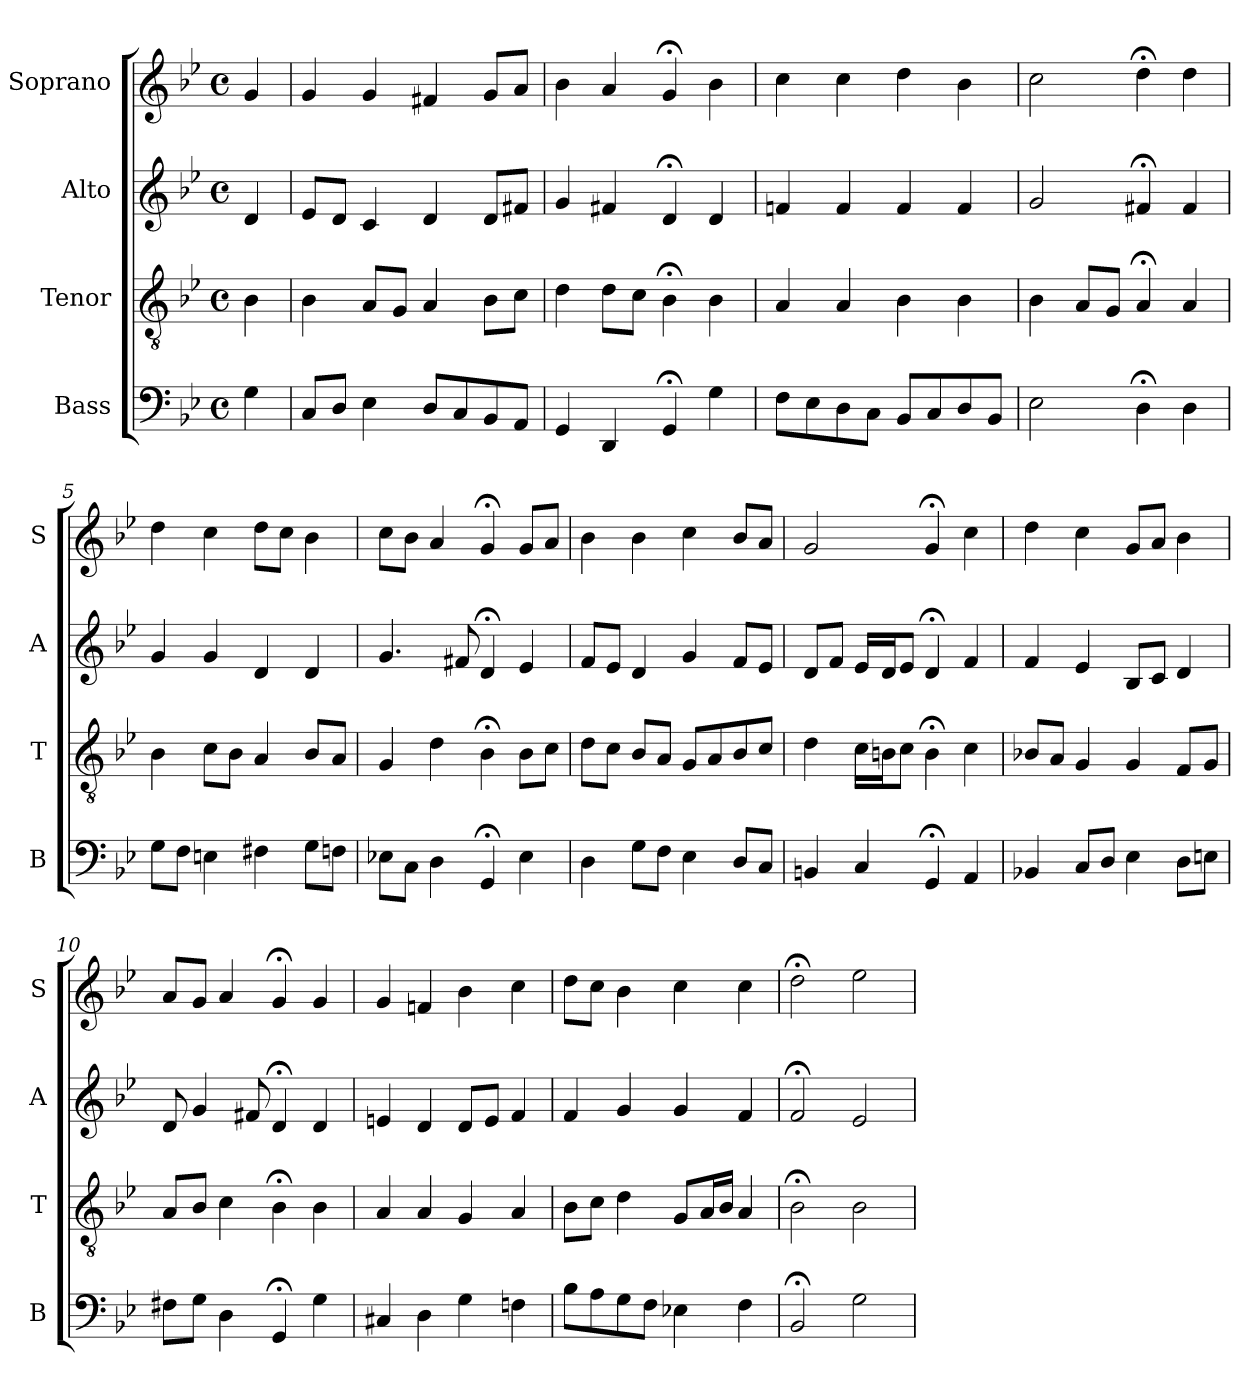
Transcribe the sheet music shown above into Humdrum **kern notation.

**kern	**kern	**kern	**kern
*part4	*part3	*part2	*part1
*staff4	*staff3	*staff2	*staff1
*I"Bass	*I"Tenor	*I"Alto	*I"Soprano
*I'B	*I'T	*I'A	*I'S
*clefF4	*clefGv2	*clefG2	*clefG2
*k[b-e-]	*k[b-e-]	*k[b-e-]	*k[b-e-]
*g:	*g:	*g:	*g:
*M4/4	*M4/4	*M4/4	*M4/4
*met(c)	*met(c)	*met(c)	*met(c)
*MM100	*MM100	*MM100	*MM100
=	=	=	=
4G	4B-	4d	4g
=1	=1	=1	=1
8CL	4B-	8e-L	4g
8DJ	.	8dJ	.
4E-	8AL	4c	4g
.	8GJ	.	.
8DL	4A	4d	4f#X
8C	.	.	.
8BB-	8B-L	8dL	8gL
8AAJ	8cJ	8f#XJ	8aJ
=2	=2	=2	=2
4GG	4d	4g	4b-
4DD	8dL	4f#X	4a
.	8cJ	.	.
4GG;<	4B-;<	4d;<	4g;<
4G	4B-	4d	4b-
=3	=3	=3	=3
8FL	4A	4fn	4cc
8E-	.	.	.
8D	4A	4f	4cc
8CJ	.	.	.
8BB-L	4B-	4f	4dd
8C	.	.	.
8D	4B-	4f	4b-
8BB-J	.	.	.
=4	=4	=4	=4
2E-	4B-	2g	2cc
.	8AL	.	.
.	8GJ	.	.
4D;<	4A;<	4f#X;<	4dd;<
4D	4A	4f#	4dd
=5	=5	=5	=5
8GL	4B-	4g	4dd
8FJ	.	.	.
4En	8cL	4g	4cc
.	8B-J	.	.
4F#X	4A	4d	8ddL
.	.	.	8ccJ
8GL	8B-L	4d	4b-
8FnJ	8AJ	.	.
=6	=6	=6	=6
8E-XL	4G	4.g	8ccL
8CJ	.	.	8b-J
4D	4d	.	4a
.	.	8f#X	.
4GG;<	4B-;<	4d;<	4g;<
4E-	8B-L	4e-	8gL
.	8cJ	.	8aJ
=7	=7	=7	=7
4D	8dL	8fL	4b-
.	8cJ	8e-J	.
8GL	8B-L	4d	4b-
8FJ	8AJ	.	.
4E-	8GL	4g	4cc
.	8A	.	.
8DL	8B-	8fL	8b-L
8CJ	8cJ	8e-J	8aJ
=8	=8	=8	=8
4BBn	4d	8dL	2g
.	.	8fJ	.
4C	16cLL	16e-LL	.
.	16BnJ	16dJ	.
.	8cJ	8e-J	.
4GG;<	4B;<	4d;<	4g;<
4AA	4c	4f	4cc
=9	=9	=9	=9
4BB-X	8B-XL	4f	4dd
.	8AJ	.	.
8CL	4G	4e-	4cc
8DJ	.	.	.
4E-	4G	8B-L	8gL
.	.	8cJ	8aJ
8DL	8FL	4d	4b-
8EnJ	8GJ	.	.
=10	=10	=10	=10
8F#XL	8AL	8d	8aL
8GJ	8B-J	4g	8gJ
4D	4c	.	4a
.	.	8f#X	.
4GG;<	4B-;<	4d;<	4g;<
4G	4B-	4d	4g
=11	=11	=11	=11
4C#X	4A	4en	4g
4D	4A	4d	4fn
4G	4G	8dL	4b-
.	.	8eJ	.
4Fn	4A	4f	4cc
=12	=12	=12	=12
8B-L	8B-L	4f	8ddL
8A	8cJ	.	8ccJ
8G	4d	4g	4b-
8FJ	.	.	.
4E-X	8GL	4g	4cc
.	16AL	.	.
.	16B-JJ	.	.
4F	4A	4f	4cc
=13	=13	=13	=13
2BB-;<	2B-;<	2f;<	2dd;<
2G	2B-	2e-	2ee-
=	=	=	=
*-	*-	*-	*-
